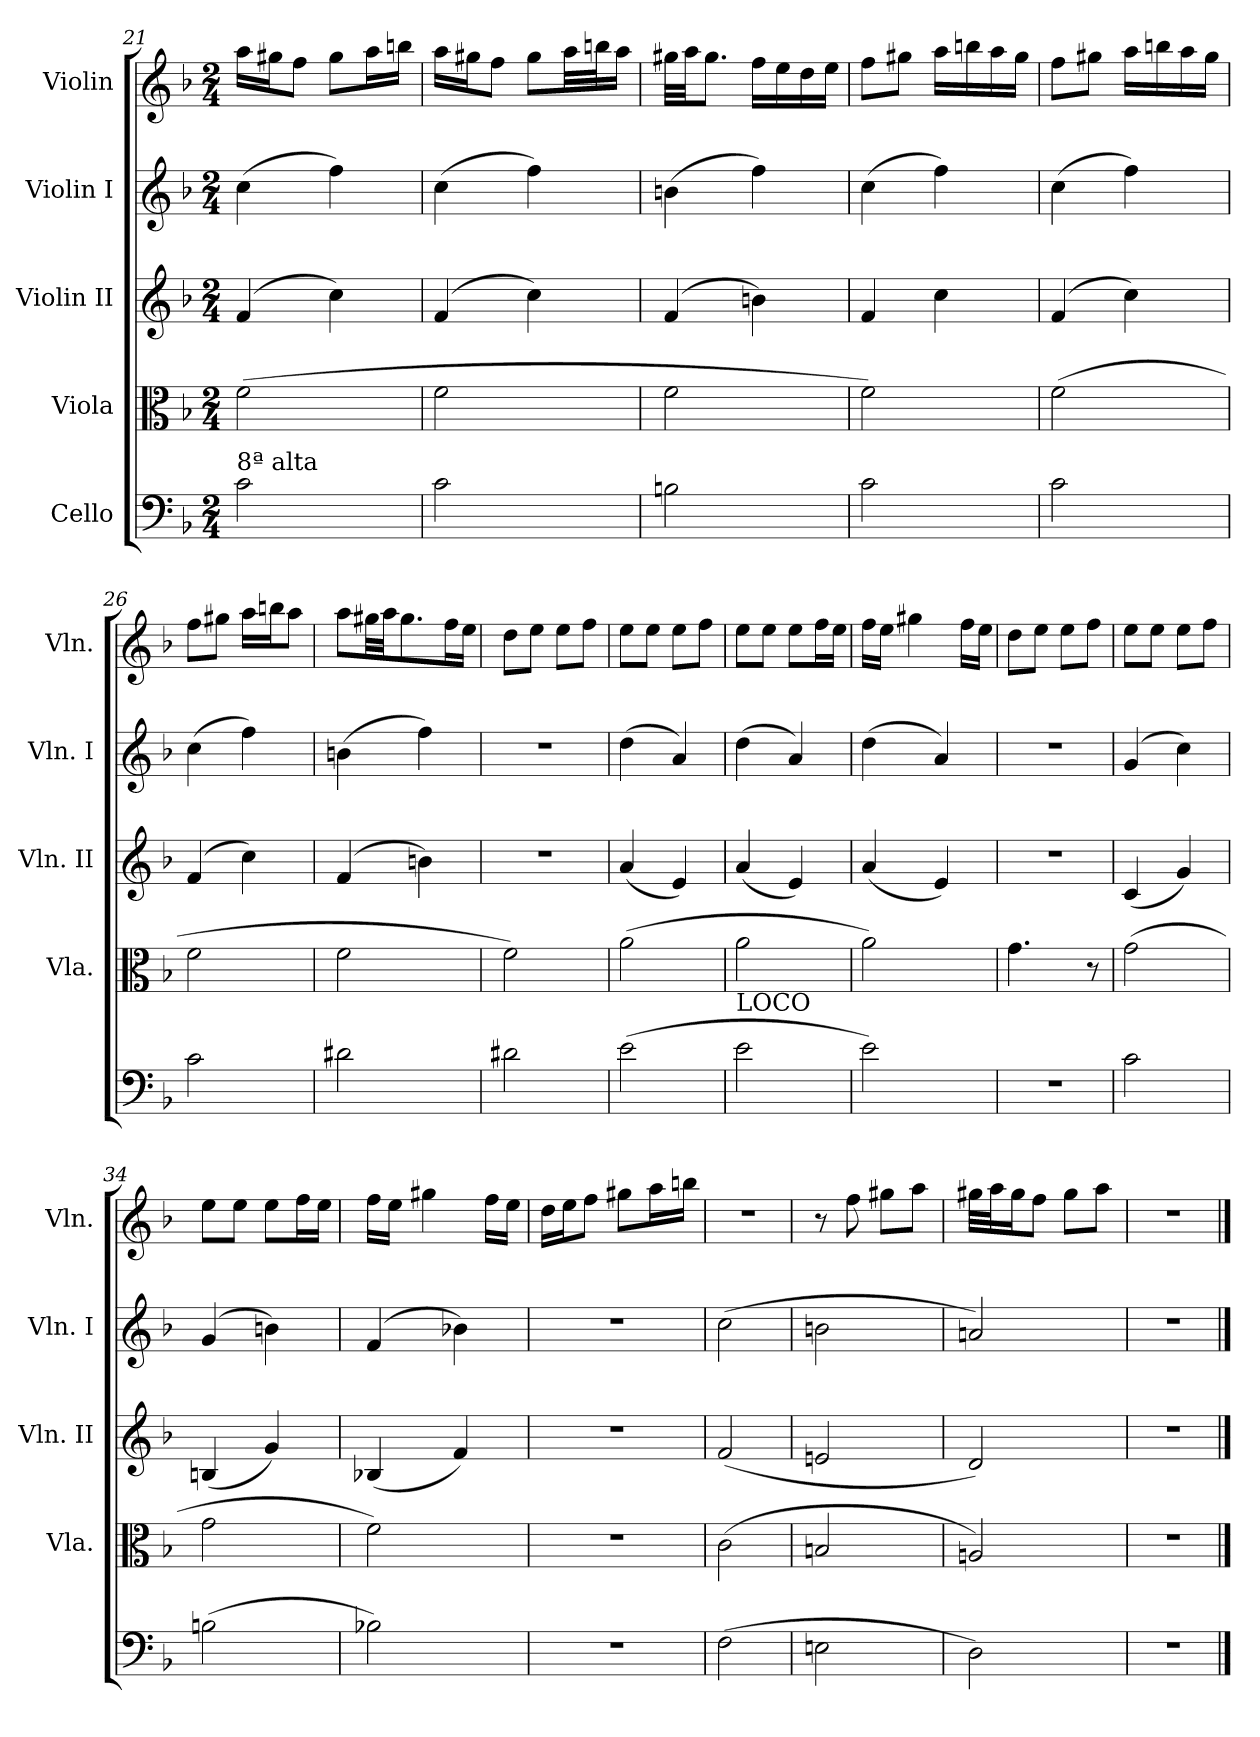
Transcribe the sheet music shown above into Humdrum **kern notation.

**kern	**kern	**kern	**kern	**kern
*part5	*part4	*part3	*part2	*part1
*staff5	*staff4	*staff3	*staff2	*staff1
*I"Cello	*I"Viola	*I"Violin II	*I"Violin I	*I"Violin
*	*I'Vla.	*I'Vln. II	*I'Vln. I	*I'Vln.
*clefF4	*clefC3	*clefG2	*clefG2	*clefG2
*k[b-]	*k[b-]	*k[b-]	*k[b-]	*k[b-]
*F:	*F:	*F:	*F:	*F:
*M2/4	*M2/4	*M2/4	*M2/4	*M2/4
=21	=21	=21	=21	=21
!LO:TX:a:t=8ª alta	!	!	!	!
2c\	(>2f\	(>4f/	(>4cc\	16aa\LL
.	.	.	.	16gg#X\J
.	.	.	.	8ff\J
.	.	4cc\)	4ff\)	8gg#\L
.	.	.	.	16aa\L
.	.	.	.	16bbn\JJ
=22	=22	=22	=22	=22
2c\	2f\	(>4f/	(>4cc\	16aa\LL
.	.	.	.	16gg#X\J
.	.	.	.	8ff\J
.	.	4cc\)	4ff\)	8gg#\L
.	.	.	.	32aa\LL
.	.	.	.	32bbn\J
.	.	.	.	16aa\JJ
!!LO:LB:g=z
=23	=23	=23	=23	=23
2Bn\	2f\	(>4f/	(>4bn\	32gg#X\LLL
.	.	.	.	32aa\JJ
.	.	.	.	8.gg#\J
.	.	4bn\)	4ff\)	16ff\LL
.	.	.	.	16ee\
.	.	.	.	16dd\
.	.	.	.	16ee\JJ
=24	=24	=24	=24	=24
2c\	2f\)	4f/	(>4cc\	8ff\L
.	.	.	.	8gg#X\J
.	.	4cc\	4ff\)	16aa\LL
.	.	.	.	16bbn\
.	.	.	.	16aa\
.	.	.	.	16gg#\JJ
=25	=25	=25	=25	=25
2c\	(>2f\	(>4f/	(>4cc\	8ff\L
.	.	.	.	8gg#X\J
.	.	4cc\)	4ff\)	16aa\LL
.	.	.	.	16bbn\
.	.	.	.	16aa\
.	.	.	.	16gg#\JJ
=26	=26	=26	=26	=26
2c\	2f\	(>4f/	(>4cc\	8ff\L
.	.	.	.	8gg#X\J
.	.	4cc\)	4ff\)	16aa\LL
.	.	.	.	16bbn\J
.	.	.	.	8aa\J
=27	=27	=27	=27	=27
2d#X\	2f\	(>4f/	(>4bn\	8aa\L
.	.	.	.	32gg#X\LL
.	.	.	.	32aa\JJ
.	.	.	.	8.gg#\
.	.	4bn\)	4ff\)	.
.	.	.	.	16ff\L
.	.	.	.	16ee\JJ
=28	=28	=28	=28	=28
2d#X\	2f\)	2r	2r	8dd\L
.	.	.	.	8ee\J
.	.	.	.	8ee\L
.	.	.	.	8ff\J
=29	=29	=29	=29	=29
(>2e\	(>2a\	(<4a/	(>4dd\	8ee\L
.	.	.	.	8ee\J
.	.	4e/)	4a/)	8ee\L
.	.	.	.	8ff\J
=30	=30	=30	=30	=30
!LO:TX:a:t=LOCO	!	!	!	!
2e\	2a\	(<4a/	(>4dd\	8ee\L
.	.	.	.	8ee\J
.	.	4e/)	4a/)	8ee\L
.	.	.	.	16ff\L
.	.	.	.	16ee\JJ
=31	=31	=31	=31	=31
2e\)	2a\)	(<4a/	(>4dd\	16ff\LL
.	.	.	.	16ee\JJ
.	.	.	.	4gg#X\
.	.	4e/)	4a/)	.
.	.	.	.	16ff\LL
.	.	.	.	16ee\JJ
=32	=32	=32	=32	=32
2r	4.g\	2r	2r	8dd\L
.	.	.	.	8ee\J
.	.	.	.	8ee\L
.	8r	.	.	8ff\J
=33	=33	=33	=33	=33
2c\	(>2g\	(<4c/	(>4g/	8ee\L
.	.	.	.	8ee\J
.	.	4g/)	4cc\)	8ee\L
.	.	.	.	8ff\J
!!LO:PB:g=z
=34	=34	=34	=34	=34
(>2Bn\	2g\	(<4Bn/	(>4g/	8ee\L
.	.	.	.	8ee\J
.	.	4g/)	4bn\)	8ee\L
.	.	.	.	16ff\L
.	.	.	.	16ee\JJ
=35	=35	=35	=35	=35
2B-X\)	2f\)	(<4B-X/	(>4f/	16ff\LL
.	.	.	.	16ee\JJ
.	.	.	.	4gg#X\
.	.	4f/)	4b-X\)	.
.	.	.	.	16ff\LL
.	.	.	.	16ee\JJ
=36	=36	=36	=36	=36
2r	2r	2r	2r	16dd\LL
.	.	.	.	16ee\J
.	.	.	.	8ff\J
.	.	.	.	8gg#X\L
.	.	.	.	16aa\L
.	.	.	.	16bbn\JJ
=37	=37	=37	=37	=37
(>2F\	(>2c\	(<2f/	(>2cc\	2r
=38	=38	=38	=38	=38
2En\	2Bn/	2en/	2bn\	8r
.	.	.	.	8ff\
.	.	.	.	8gg#X\L
.	.	.	.	8aa\J
=39	=39	=39	=39	=39
2D\)	2An/)	2d/)	2an/)	32gg#X\LLL
.	.	.	.	32aa\J
.	.	.	.	16gg#\J
.	.	.	.	8ff\J
.	.	.	.	8gg#\L
.	.	.	.	8aa\J
=40	=40	=40	=40	=40
2r	2r	2r	2r	2r
==	==	==	==	==
*-	*-	*-	*-	*-
